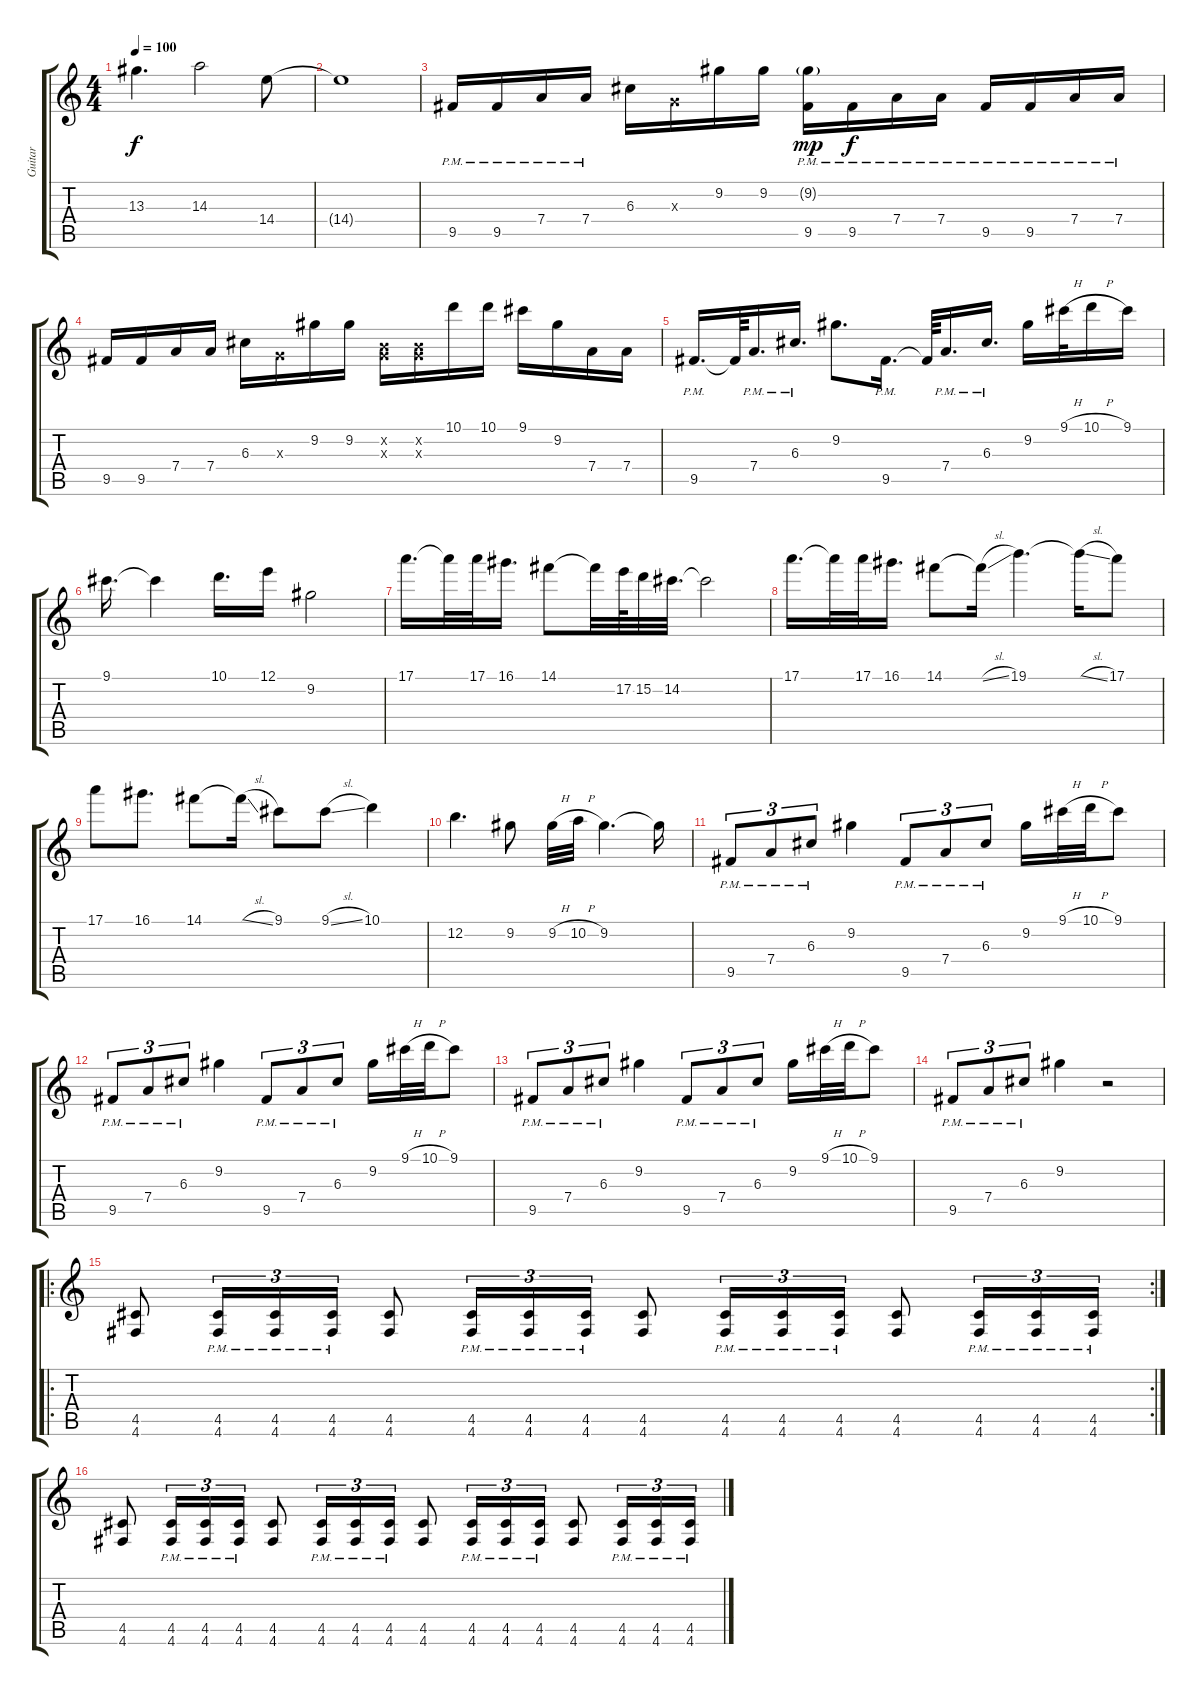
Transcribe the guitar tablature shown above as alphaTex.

\track ("Guitar" "Guitar") {instrument overdrivenguitar}
\staff {score tabs}
\tuning (E4 B3 G3 D3 A2 D2) {hide}
\ts (4 4)
\tempo 100
\clef g2
\ks c
13.3.4{d dy f} 14.3.2 14.4.8 |
14.4{t}.1 |
9.5{pm}.16 9.5{pm}.16 7.4{pm}.16 7.4{pm}.16 6.3.16 0.3{x}.16 9.2.16 9.2.16 (9.2{g pm} 9.5{pm}).16{dy mp} 9.5{pm}.16{dy f} 7.4{pm}.16 7.4{pm}.16 9.5{pm}.16 9.5{pm}.16 7.4{pm}.16 7.4{pm}.16 |
9.5.16 9.5.16 7.4.16 7.4.16 6.3.16 0.3{x}.16 9.2.16 9.2.16 (0.2{x} 0.3{x}).16 (0.2{x} 0.3{x}).16 10.1.16 10.1.16 9.1.16 9.2.16 7.4.16 7.4.16 |
9.5{pm}.16{d} 9.5{t}.64 7.4{pm}.16{d} 6.3{pm}.16{d} 9.2.8{d} 9.5{pm}.16{d} 9.5{t}.64 7.4{pm}.16{d} 6.3{pm}.16{d} 9.2.16 9.1{h}.32 10.1{h}.16 9.1.16 |
9.1.16{d} 9.1{t}.4 10.1.16{d} 12.1.16 9.2.2 |
17.1.16{d} 17.1{t}.32 17.1.32 16.1.16{d} 14.1.8 14.1{t}.32 17.2.64 15.2.32 14.2.32{d} 14.2{t}.2 |
17.1.16{d} 17.1{t}.32 17.1.32 16.1.16{d} 14.1.8 14.1{sl t}.16 19.1.4{d} 19.1{sl t}.16 17.1.8 |
17.1.8 16.1.8{d} 14.1.8 14.1{sl t}.16 9.1.8 9.1{sl}.8 10.1.4 |
12.2.4{d} 9.2.8 9.2{h}.32 10.2{h}.32 9.2.4{d} 9.2{t}.16 |
9.5{pm}.8{tu (3 2)} 7.4{pm}.8{tu (3 2)} 6.3{pm}.8{tu (3 2)} 9.2.4 9.5{pm}.8{tu (3 2)} 7.4{pm}.8{tu (3 2)} 6.3{pm}.8{tu (3 2)} 9.2.16 9.1{h}.32 10.1{h}.32 9.1.8 |
9.5{pm}.8{tu (3 2)} 7.4{pm}.8{tu (3 2)} 6.3{pm}.8{tu (3 2)} 9.2.4 9.5{pm}.8{tu (3 2)} 7.4{pm}.8{tu (3 2)} 6.3{pm}.8{tu (3 2)} 9.2.16 9.1{h}.32 10.1{h}.32 9.1.8 |
9.5{pm}.8{tu (3 2)} 7.4{pm}.8{tu (3 2)} 6.3{pm}.8{tu (3 2)} 9.2.4 9.5{pm}.8{tu (3 2)} 7.4{pm}.8{tu (3 2)} 6.3{pm}.8{tu (3 2)} 9.2.16 9.1{h}.32 10.1{h}.32 9.1.8 |
9.5{pm}.8{tu (3 2)} 7.4{pm}.8{tu (3 2)} 6.3{pm}.8{tu (3 2)} 9.2.4 r.2 |
\ro
\rc 2
(4.5 4.6).8 (4.5{pm} 4.6{pm}).16{tu (3 2)} (4.5{pm} 4.6{pm}).16{tu (3 2)} (4.5{pm} 4.6{pm}).16{tu (3 2)} (4.5 4.6).8 (4.5{pm} 4.6{pm}).16{tu (3 2)} (4.5{pm} 4.6{pm}).16{tu (3 2)} (4.5{pm} 4.6{pm}).16{tu (3 2)} (4.5 4.6).8 (4.5{pm} 4.6{pm}).16{tu (3 2)} (4.5{pm} 4.6{pm}).16{tu (3 2)} (4.5{pm} 4.6{pm}).16{tu (3 2)} (4.5 4.6).8 (4.5{pm} 4.6{pm}).16{tu (3 2)} (4.5{pm} 4.6{pm}).16{tu (3 2)} (4.5{pm} 4.6{pm}).16{tu (3 2)} |
(4.5 4.6).8 (4.5{pm} 4.6{pm}).16{tu (3 2)} (4.5{pm} 4.6{pm}).16{tu (3 2)} (4.5{pm} 4.6{pm}).16{tu (3 2)} (4.5 4.6).8 (4.5{pm} 4.6{pm}).16{tu (3 2)} (4.5{pm} 4.6{pm}).16{tu (3 2)} (4.5{pm} 4.6{pm}).16{tu (3 2)} (4.5 4.6).8 (4.5{pm} 4.6{pm}).16{tu (3 2)} (4.5{pm} 4.6{pm}).16{tu (3 2)} (4.5{pm} 4.6{pm}).16{tu (3 2)} (4.5 4.6).8 (4.5{pm} 4.6{pm}).16{tu (3 2)} (4.5{pm} 4.6{pm}).16{tu (3 2)} (4.5{pm} 4.6{pm}).16{tu (3 2)}
